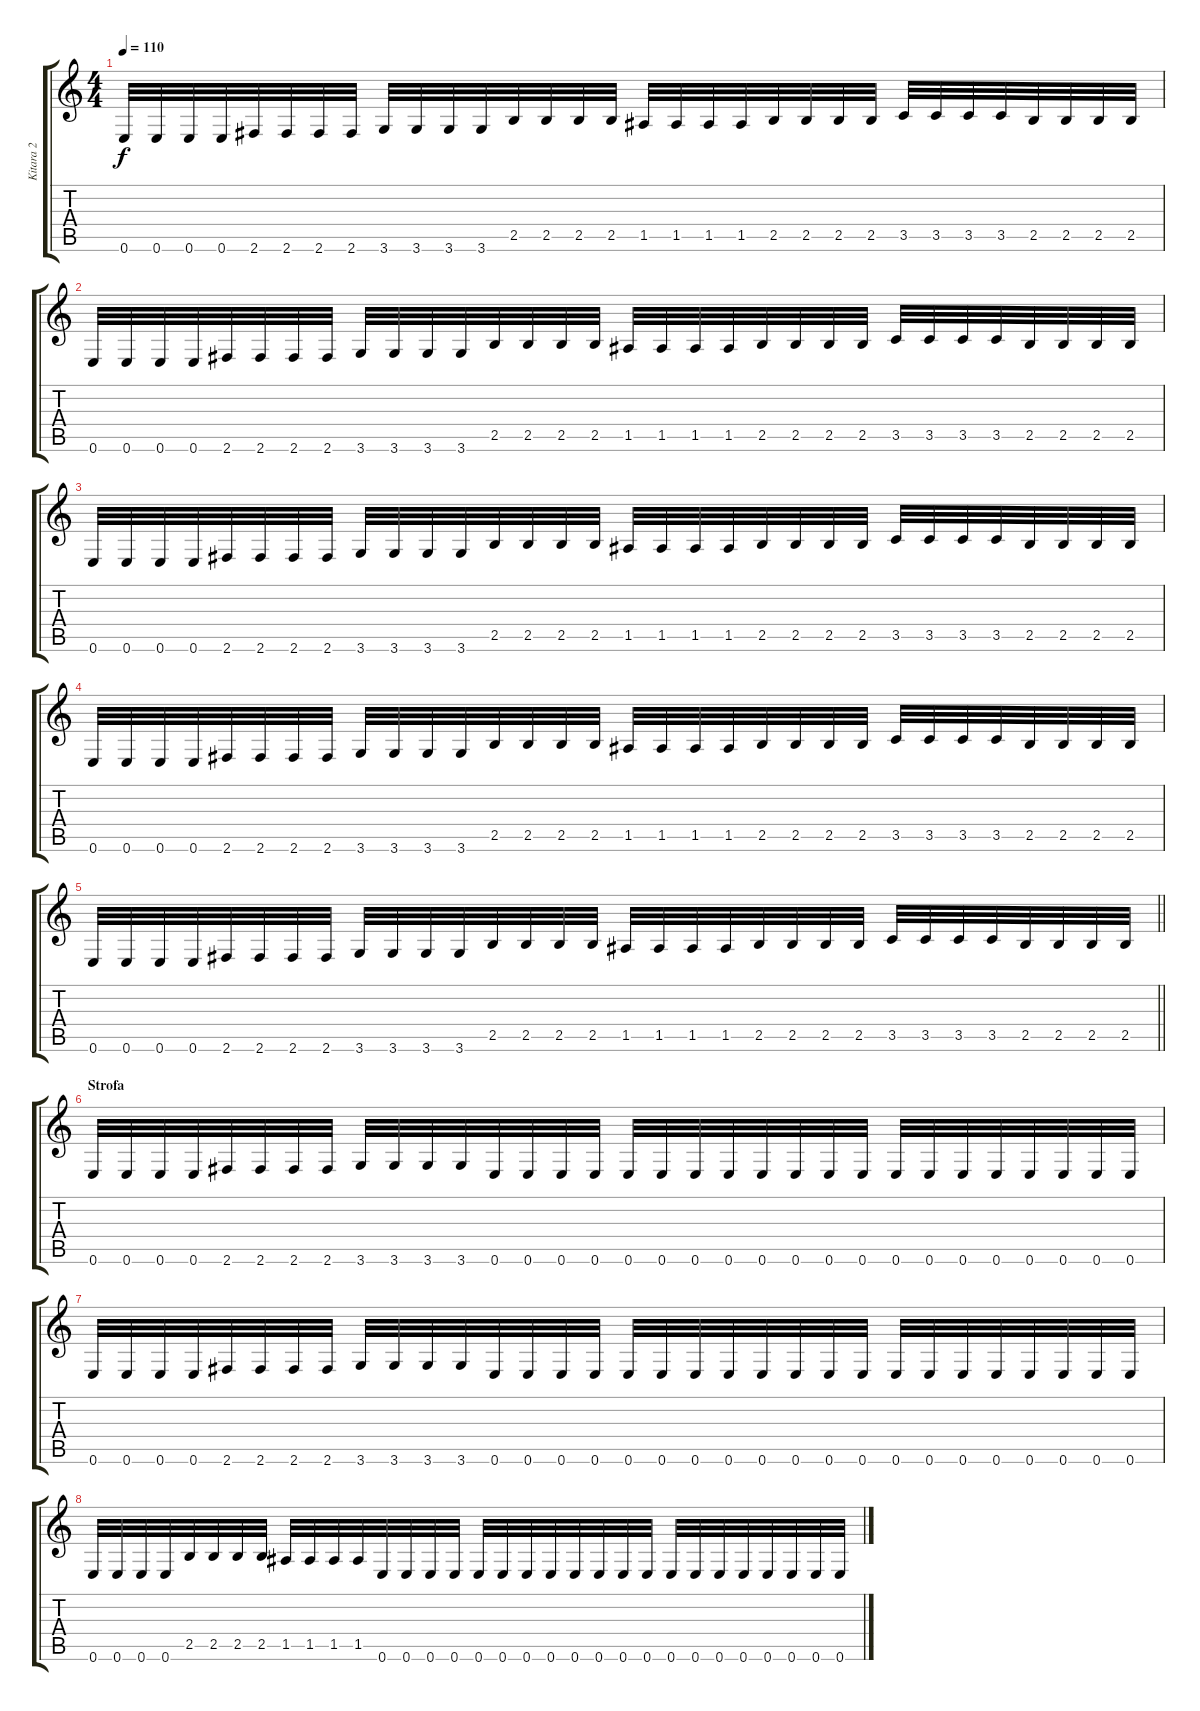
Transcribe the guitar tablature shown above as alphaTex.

\track ("Kitara 2" "Kitara 2") {instrument distortionguitar}
\staff {score tabs}
\tuning (E4 B3 G3 D3 A2 E2) {hide}
\ts (4 4)
\tempo 110
\clef g2
\ks c
0.6.32{dy f} 0.6.32 0.6.32 0.6.32 2.6.32 2.6.32 2.6.32 2.6.32 3.6.32 3.6.32 3.6.32 3.6.32 2.5.32 2.5.32 2.5.32 2.5.32 1.5.32 1.5.32 1.5.32 1.5.32 2.5.32 2.5.32 2.5.32 2.5.32 3.5.32 3.5.32 3.5.32 3.5.32 2.5.32 2.5.32 2.5.32 2.5.32 |
0.6.32 0.6.32 0.6.32 0.6.32 2.6.32 2.6.32 2.6.32 2.6.32 3.6.32 3.6.32 3.6.32 3.6.32 2.5.32 2.5.32 2.5.32 2.5.32 1.5.32 1.5.32 1.5.32 1.5.32 2.5.32 2.5.32 2.5.32 2.5.32 3.5.32 3.5.32 3.5.32 3.5.32 2.5.32 2.5.32 2.5.32 2.5.32 |
0.6.32 0.6.32 0.6.32 0.6.32 2.6.32 2.6.32 2.6.32 2.6.32 3.6.32 3.6.32 3.6.32 3.6.32 2.5.32 2.5.32 2.5.32 2.5.32 1.5.32 1.5.32 1.5.32 1.5.32 2.5.32 2.5.32 2.5.32 2.5.32 3.5.32 3.5.32 3.5.32 3.5.32 2.5.32 2.5.32 2.5.32 2.5.32 |
0.6.32 0.6.32 0.6.32 0.6.32 2.6.32 2.6.32 2.6.32 2.6.32 3.6.32 3.6.32 3.6.32 3.6.32 2.5.32 2.5.32 2.5.32 2.5.32 1.5.32 1.5.32 1.5.32 1.5.32 2.5.32 2.5.32 2.5.32 2.5.32 3.5.32 3.5.32 3.5.32 3.5.32 2.5.32 2.5.32 2.5.32 2.5.32 |
\barLineRight lightlight
0.6.32 0.6.32 0.6.32 0.6.32 2.6.32 2.6.32 2.6.32 2.6.32 3.6.32 3.6.32 3.6.32 3.6.32 2.5.32 2.5.32 2.5.32 2.5.32 1.5.32 1.5.32 1.5.32 1.5.32 2.5.32 2.5.32 2.5.32 2.5.32 3.5.32 3.5.32 3.5.32 3.5.32 2.5.32 2.5.32 2.5.32 2.5.32 |
\section ("" "Strofa")
0.6.32 0.6.32 0.6.32 0.6.32 2.6.32 2.6.32 2.6.32 2.6.32 3.6.32 3.6.32 3.6.32 3.6.32 0.6.32 0.6.32 0.6.32 0.6.32 0.6.32 0.6.32 0.6.32 0.6.32 0.6.32 0.6.32 0.6.32 0.6.32 0.6.32 0.6.32 0.6.32 0.6.32 0.6.32 0.6.32 0.6.32 0.6.32 |
0.6.32 0.6.32 0.6.32 0.6.32 2.6.32 2.6.32 2.6.32 2.6.32 3.6.32 3.6.32 3.6.32 3.6.32 0.6.32 0.6.32 0.6.32 0.6.32 0.6.32 0.6.32 0.6.32 0.6.32 0.6.32 0.6.32 0.6.32 0.6.32 0.6.32 0.6.32 0.6.32 0.6.32 0.6.32 0.6.32 0.6.32 0.6.32 |
0.6.32 0.6.32 0.6.32 0.6.32 2.5.32 2.5.32 2.5.32 2.5.32 1.5.32 1.5.32 1.5.32 1.5.32 0.6.32 0.6.32 0.6.32 0.6.32 0.6.32 0.6.32 0.6.32 0.6.32 0.6.32 0.6.32 0.6.32 0.6.32 0.6.32 0.6.32 0.6.32 0.6.32 0.6.32 0.6.32 0.6.32 0.6.32
